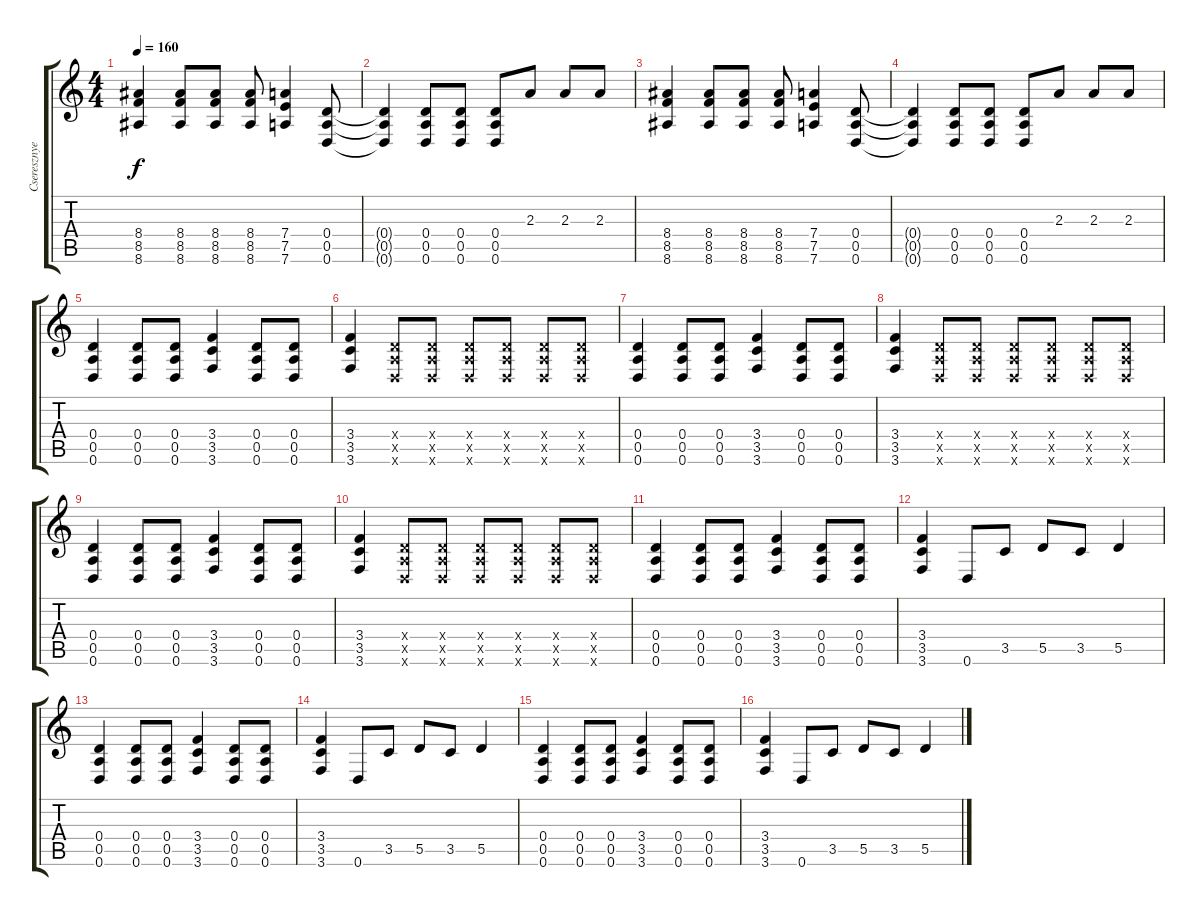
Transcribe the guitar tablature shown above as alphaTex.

\track ("Cseresznye - Gitár - Ritmus" "Cseresznye") {instrument overdrivenguitar}
\staff {score tabs}
\tuning (E4 B3 G3 D3 A2 D2) {hide}
\ts (4 4)
\tempo 160
\clef g2
\ks c
(8.4 8.5 8.6).4{dy f} (8.4 8.5 8.6).8 (8.4 8.5 8.6).8 (8.4 8.5 8.6).8 (7.4 7.5 7.6).4 (0.4 0.5 0.6).8 |
(0.4{t} 0.5{t} 0.6{t}).4 (0.4 0.5 0.6).8 (0.4 0.5 0.6).8 (0.4 0.5 0.6).8 2.3.8 2.3.8 2.3.8 |
(8.4 8.5 8.6).4 (8.4 8.5 8.6).8 (8.4 8.5 8.6).8 (8.4 8.5 8.6).8 (7.4 7.5 7.6).4 (0.4 0.5 0.6).8 |
(0.4{t} 0.5{t} 0.6{t}).4 (0.4 0.5 0.6).8 (0.4 0.5 0.6).8 (0.4 0.5 0.6).8 2.3.8 2.3.8 2.3.8 |
(0.4 0.5 0.6).4 (0.4 0.5 0.6).8 (0.4 0.5 0.6).8 (3.4 3.5 3.6).4 (0.4 0.5 0.6).8 (0.4 0.5 0.6).8 |
(3.4 3.5 3.6).4 (0.4{x} 0.5{x} 0.6{x}).8 (0.4{x} 0.5{x} 0.6{x}).8 (0.4{x} 0.5{x} 0.6{x}).8 (0.4{x} 0.5{x} 0.6{x}).8 (0.4{x} 0.5{x} 0.6{x}).8 (0.4{x} 0.5{x} 0.6{x}).8 |
(0.4 0.5 0.6).4 (0.4 0.5 0.6).8 (0.4 0.5 0.6).8 (3.4 3.5 3.6).4 (0.4 0.5 0.6).8 (0.4 0.5 0.6).8 |
(3.4 3.5 3.6).4 (0.4{x} 0.5{x} 0.6{x}).8 (0.4{x} 0.5{x} 0.6{x}).8 (0.4{x} 0.5{x} 0.6{x}).8 (0.4{x} 0.5{x} 0.6{x}).8 (0.4{x} 0.5{x} 0.6{x}).8 (0.4{x} 0.5{x} 0.6{x}).8 |
(0.4 0.5 0.6).4 (0.4 0.5 0.6).8 (0.4 0.5 0.6).8 (3.4 3.5 3.6).4 (0.4 0.5 0.6).8 (0.4 0.5 0.6).8 |
(3.4 3.5 3.6).4 (0.4{x} 0.5{x} 0.6{x}).8 (0.4{x} 0.5{x} 0.6{x}).8 (0.4{x} 0.5{x} 0.6{x}).8 (0.4{x} 0.5{x} 0.6{x}).8 (0.4{x} 0.5{x} 0.6{x}).8 (0.4{x} 0.5{x} 0.6{x}).8 |
(0.4 0.5 0.6).4 (0.4 0.5 0.6).8 (0.4 0.5 0.6).8 (3.4 3.5 3.6).4 (0.4 0.5 0.6).8 (0.4 0.5 0.6).8 |
(3.4 3.5 3.6).4 0.6.8 3.5.8 5.5.8 3.5.8 5.5.4 |
(0.4 0.5 0.6).4 (0.4 0.5 0.6).8 (0.4 0.5 0.6).8 (3.4 3.5 3.6).4 (0.4 0.5 0.6).8 (0.4 0.5 0.6).8 |
(3.4 3.5 3.6).4 0.6.8 3.5.8 5.5.8 3.5.8 5.5.4 |
(0.4 0.5 0.6).4 (0.4 0.5 0.6).8 (0.4 0.5 0.6).8 (3.4 3.5 3.6).4 (0.4 0.5 0.6).8 (0.4 0.5 0.6).8 |
(3.4 3.5 3.6).4 0.6.8 3.5.8 5.5.8 3.5.8 5.5.4
